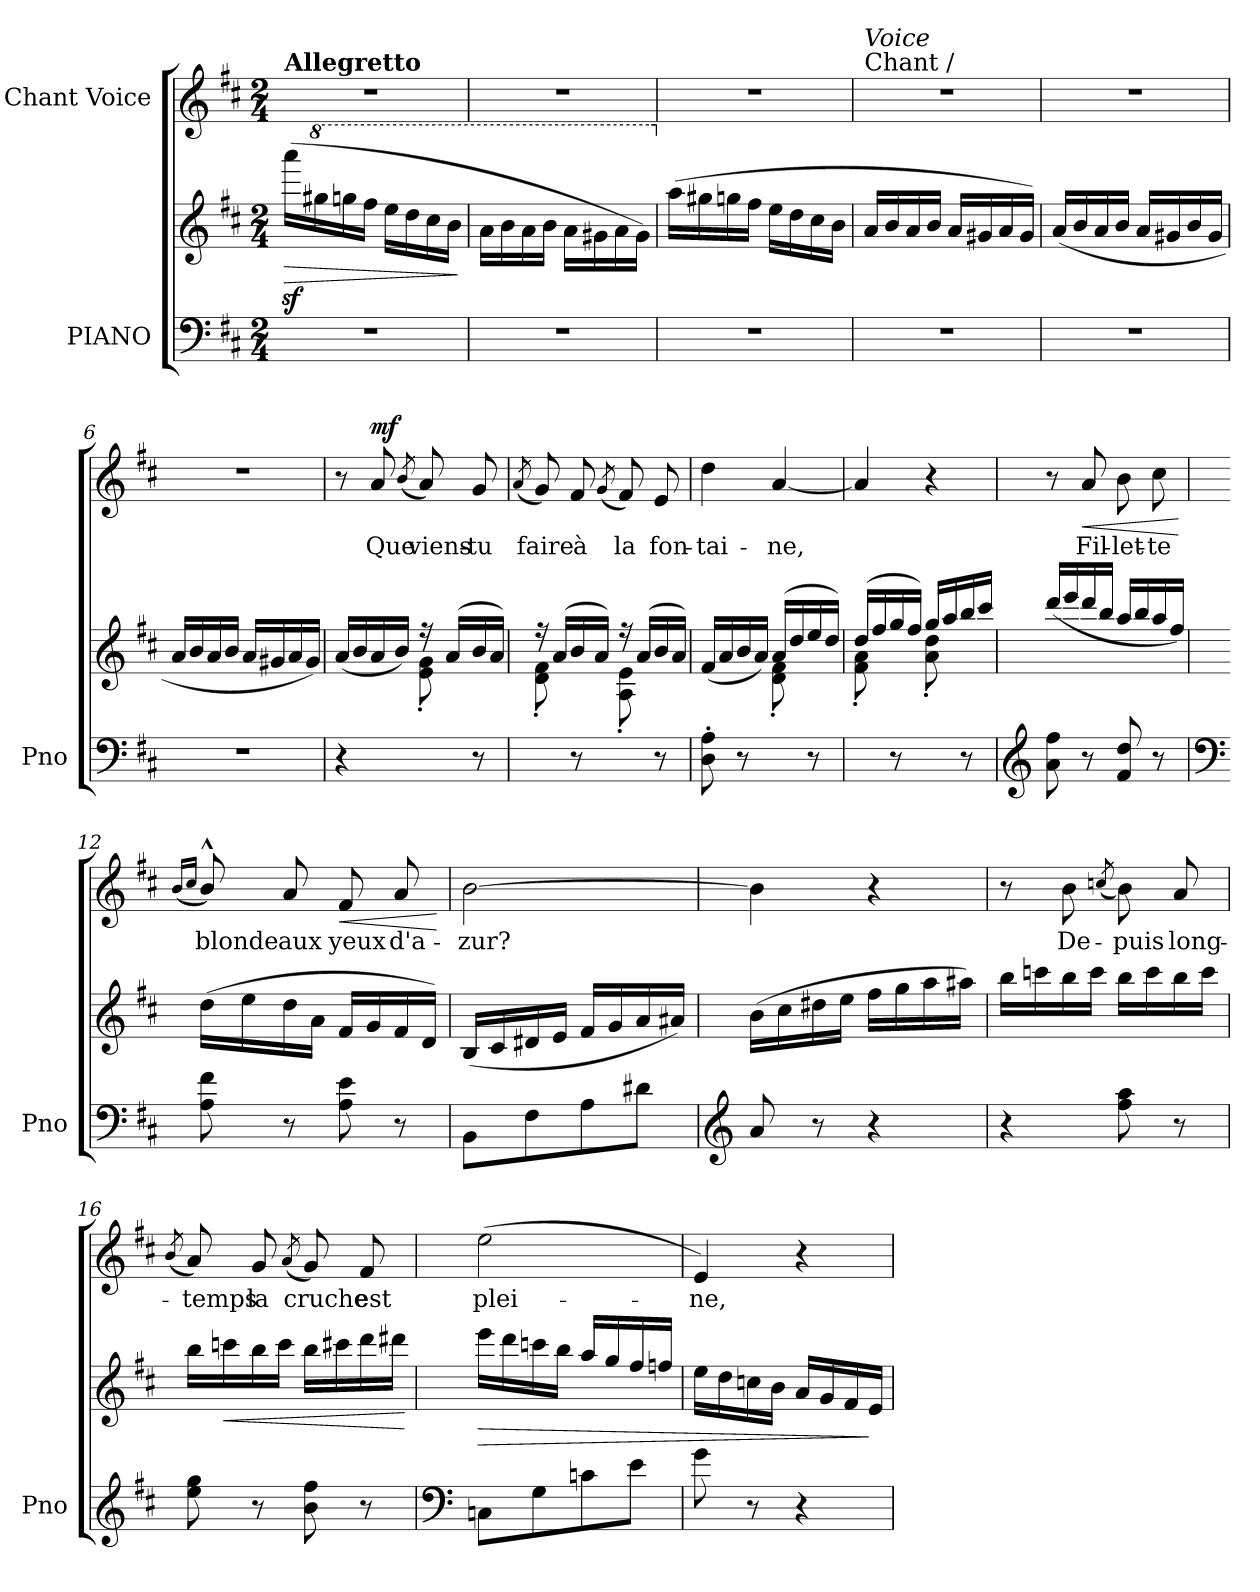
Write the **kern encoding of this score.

**kern	**kern	**dynam	**kern	**text	**dynam
*part2	*part2	*part2	*part1	*part1	*part1
*staff3	*staff2	*staff2/3	*staff1	*staff1	*staff1
*I"PIANO	*	*	*I"Chant Voice	*	*
*I'Pno	*	*	*	*	*
*clefF4	*clefG2	*	*clefG2	*	*
*k[f#c#]	*k[f#c#]	*	*k[f#c#]	*	*
*M2/4	*M2/4	*	*M2/4	*	*
=1	=1	=1	=1	=1	=1
!	!	!	!LO:TX:a:B:t=Allegretto	!	!
!	!	!LO:HP:b	!	!	!
2r	(16aaaz<\LL	>	2r	.	.
*	*8va	*	*	*	*
.	16ggg#X\	.	.	.	.
.	16gggn\	.	.	.	.
.	16fff#\JJ	.	.	.	.
.	16eee\LL	.	.	.	.
.	16ddd\	.	.	.	.
.	16ccc#\	.	.	.	.
.	16bb\JJ	.	.	.	.
.	.	]	.	.	.
=2	=2	=2	=2	=2	=2
2r	16aa\LL	.	2r	.	.
.	16bb\	.	.	.	.
.	16aa\	.	.	.	.
.	16bb\JJ	.	.	.	.
.	16aa\LL	.	.	.	.
.	16gg#X\	.	.	.	.
.	16aa\	.	.	.	.
.	16gg#\JJ)	.	.	.	.
=3	=3	=3	=3	=3	=3
*	*X8va	*	*	*	*
2r	(16aa\LL	.	2r	.	.
.	16gg#X\	.	.	.	.
.	16ggn\	.	.	.	.
.	16ff#\JJ	.	.	.	.
.	16ee\LL	.	.	.	.
.	16dd\	.	.	.	.
.	16cc#\	.	.	.	.
.	16b\JJ	.	.	.	.
=4	=4	=4	=4	=4	=4
!	!	!	!LO:TX:a:t=Chant /	!	!
!	!	!	!LO:TX:a:i:t=Voice	!	!
2r	16a/LL	.	2r	.	.
.	16b/	.	.	.	.
.	16a/	.	.	.	.
.	16b/JJ	.	.	.	.
.	16a/LL	.	.	.	.
.	16g#X/	.	.	.	.
.	16a/	.	.	.	.
.	16g#/JJ)	.	.	.	.
=5	=5	=5	=5	=5	=5
2r	(<16a/LL	.	2r	.	.
.	16b/	.	.	.	.
.	16a/	.	.	.	.
.	16b/JJ	.	.	.	.
.	16a/LL	.	.	.	.
.	16g#X/	.	.	.	.
.	16b/	.	.	.	.
.	16g#/JJ	.	.	.	.
=6	=6	=6	=6	=6	=6
2r	16a/LL	.	2r	.	.
.	16b/	.	.	.	.
.	16a/	.	.	.	.
.	16b/JJ	.	.	.	.
.	16a/LL	.	.	.	.
.	16g#X/	.	.	.	.
.	16a/	.	.	.	.
.	16g#/JJ)	.	.	.	.
=7	=7	=7	=7	=7	=7
*	*^	*	*	*	*
4r	(16a/LL	4ryy	.	8r	.	.
.	16b/	.	.	.	.	.
!	!	!	!	!	!	!LO:DY:a
.	16a/	.	.	8a/	Que	mf
.	16b/JJ)	.	.	.	.	.
.	.	.	.	(8qb/	.	.
8ryy	16r	8e\'< 8g\'<	.	8a/)	viens-	.
.	(16a/LL	.	.	.	.	.
8r	16b/	8ryy	.	8g/	-tu	.
.	16a/JJ)	.	.	.	.	.
=8	=8	=8	=8	=8	=8	=8
.	.	.	.	(8qa/	.	.
8ryy	16r	8d\'< 8f#\'<	.	8g/)	faire	.
.	(16a/LL	.	.	.	.	.
8r	16b/	8ryy	.	8f#/	à	.
.	16a/JJ)	.	.	.	.	.
.	.	.	.	(8qg/	.	.
8ryy	16r	8A\'< 8e\'<	.	8f#/)	la	.
.	(16a/LL	.	.	.	.	.
8r	16b/	8ryy	.	8e/	fon-	.
.	16a/JJ)	.	.	.	.	.
=9	=9	=9	=9	=9	=9	=9
8D\'> 8A\'>	(16f#/LL	4ryy	.	4dd\	-tai-	.
.	16a/	.	.	.	.	.
8r	16b/	.	.	.	.	.
.	16a/JJ)	.	.	.	.	.
8ryy	(16a/LL	8d\'< 8f#\'<	.	[4a/	-ne,	.
.	16dd/	.	.	.	.	.
8r	16ee/	8ryy	.	.	.	.
.	16dd/JJ)	.	.	.	.	.
=10	=10	=10	=10	=10	=10	=10
8ryy	(16dd/LL	8f#\'< 8a\'<	.	4a/]	.	.
.	16ff#/	.	.	.	.	.
8r	16gg/	8ryy	.	.	.	.
.	16ff#/JJ)	.	.	.	.	.
8ryy	16gg/LL	8a\'< 8dd\'<	.	4r	.	.
.	16aa/	.	.	.	.	.
8r	16bb/	8ryy	.	.	.	.
.	16ccc#/JJ	.	.	.	.	.
*	*v	*v	*	*	*	*
=11	=11	=11	=11	=11	=11
*clefG2	*	*	*	*	*
8a\ 8ff#\	(16ddd/LL	.	8r	.	.
.	16eee/	.	.	.	.
!	!	!	!	!	!LO:HP:b
8r	16ddd/	.	8a/	Fil-	<
.	16bb/JJ	.	.	.	.
8f#/ 8dd/	16aa/LL	.	8b\	-let-	.
.	16bb/	.	.	.	.
8r	16aa/	.	8cc#\	-te	.
.	16ff#/JJ)	.	.	.	.
.	.	.	.	.	[
=12	=12	=12	=12	=12	=12
*clefF4	*	*	*	*	*
.	.	.	(16qb/LL	.	.
.	.	.	16qcc#/JJ	.	.
8A\ 8f#\	(16dd\LL	.	8b^^/)	blonde	.
.	16ee\	.	.	.	.
8r	16dd\	.	8a/	aux	.
.	16a\JJ	.	.	.	.
!	!	!	!	!	!LO:HP:b
8A\ 8e\	16f#/LL	.	8f#/	yeux	<
.	16g/	.	.	.	.
8r	16f#/	.	8a/	d'a-	.
.	16d/JJ)	.	.	.	.
.	.	.	.	.	[
=13	=13	=13	=13	=13	=13
8BB\L	(16B/LL	.	[2b\	-zur?	.
.	16c#/	.	.	.	.
8F#\	16d#X/	.	.	.	.
.	16e/JJ	.	.	.	.
8A\	16f#/LL	.	.	.	.
.	16g/	.	.	.	.
8d#X\J	16a/	.	.	.	.
.	16a#X/JJ)	.	.	.	.
=14	=14	=14	=14	=14	=14
*clefG2	*	*	*	*	*
8a/	(16b\LL	.	4b\]	.	.
.	16cc#\	.	.	.	.
8r	16dd#X\	.	.	.	.
.	16ee\JJ	.	.	.	.
4r	16ff#\LL	.	4r	.	.
.	16gg\	.	.	.	.
.	16aa\	.	.	.	.
.	16aa#X\JJ)	.	.	.	.
=15	=15	=15	=15	=15	=15
4r	16bb\LL	.	8r	.	.
.	16cccn\	.	.	.	.
.	16bb\	.	8b\	De-	.
.	16ccc\JJ	.	.	.	.
.	.	.	(8qccn/	.	.
8ff#\ 8aa\	16bb\LL	.	8b\)	-puis	.
.	16ccc\	.	.	.	.
8r	16bb\	.	8a/	long-	.
.	16ccc\JJ	.	.	.	.
=16	=16	=16	=16	=16	=16
.	.	.	(8qb/	.	.
8ee\ 8gg\	16bb\LL	.	8a/)	-temps	.
!	!	!LO:HP:b	!	!	!
.	16cccn\	<	.	.	.
8r	16bb\	.	8g/	la	.
.	16ccc\JJ	.	.	.	.
.	.	.	(8qa/	.	.
8b\ 8ff#\	16bb\LL	.	8g/)	cruche	.
.	16ccc#X\	.	.	.	.
8r	16ddd\	.	8f#/	est	.
.	16ddd#X\JJ	.	.	.	.
.	.	[	.	.	.
=17	=17	=17	=17	=17	=17
*clefF4	*	*	*	*	*
!	!	!LO:HP:b	!	!	!
8Cn\L	16eee\LL	>	(2ee\	plei-	.
.	16ddd\	.	.	.	.
8G\	16cccn\	.	.	.	.
.	16bb\JJ	.	.	.	.
8cn\	16aa/LL	.	.	.	.
.	16gg/	.	.	.	.
8e\J	16ff#/	.	.	.	.
.	16ffn/JJ	.	.	.	.
=18	=18	=18	=18	=18	=18
8g\	16ee\LL	.	4e/)	-ne,	.
.	16dd\	.	.	.	.
8r	16ccn\	.	.	.	.
.	16b\JJ	.	.	.	.
4r	16a/LL	.	4r	.	.
.	16g/	.	.	.	.
.	16f#/	.	.	.	.
.	16e/JJ	]	.	.	.
=	=	=	=	=	=
*-	*-	*-	*-	*-	*-
